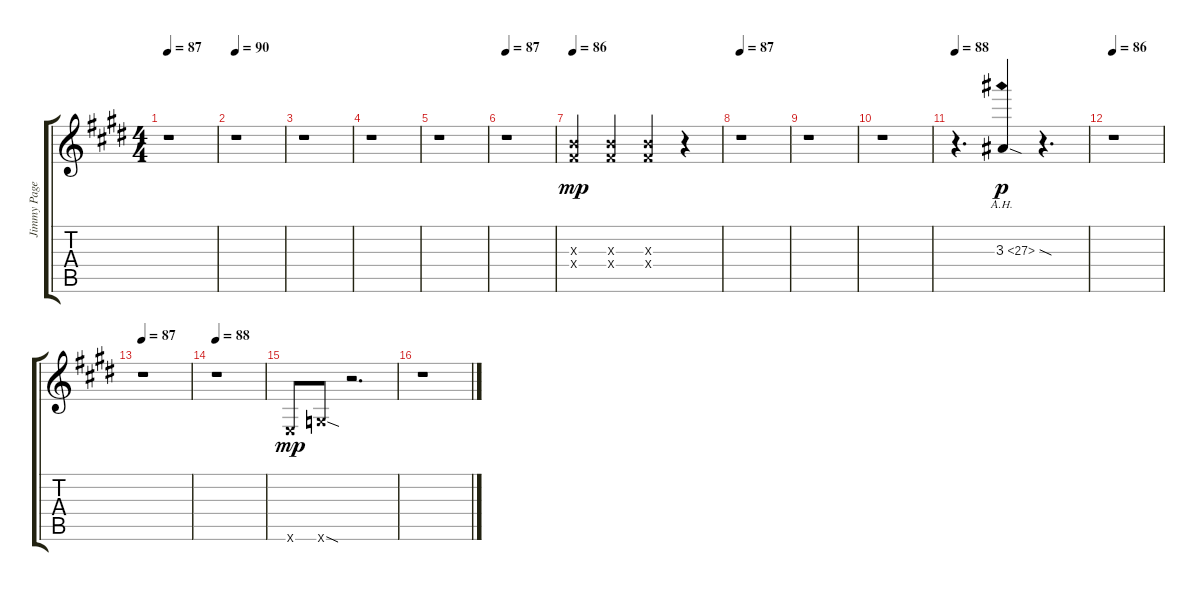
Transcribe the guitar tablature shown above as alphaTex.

\track ("Jimmy Page Guitar 2 (w/dist)" "Jimmy Page") {instrument distortionguitar}
\staff {score tabs}
\tuning (E4 B3 G3 D3 A2 E2) {hide}
\ts (4 4)
\tempo 87
\clef g2
\ks e
r.1{dy mp} |
\tempo 90
r.1 |
r.1 |
r.1 |
r.1{balance 16} |
\tempo 87
r.1 |
\tempo 86
(4.3{x} 4.4{x}).4{balance 0} (4.3{x} 4.4{x}).4 (4.3{x} 4.4{x}).4 r.4 |
\tempo 87
r.1 |
r.1 |
r.1 |
\tempo 88
r.4{d balance 16} 3.3{ah 24 sod}.4{dy p balance 0} r.4{d} |
\tempo 86
r.1 |
\tempo 87
r.1 |
\tempo 88
r.1{balance 0} |
0.6{x}.8{dy mp} 3.6{sod x}.8{balance 10} r.2{d} |
r.1
